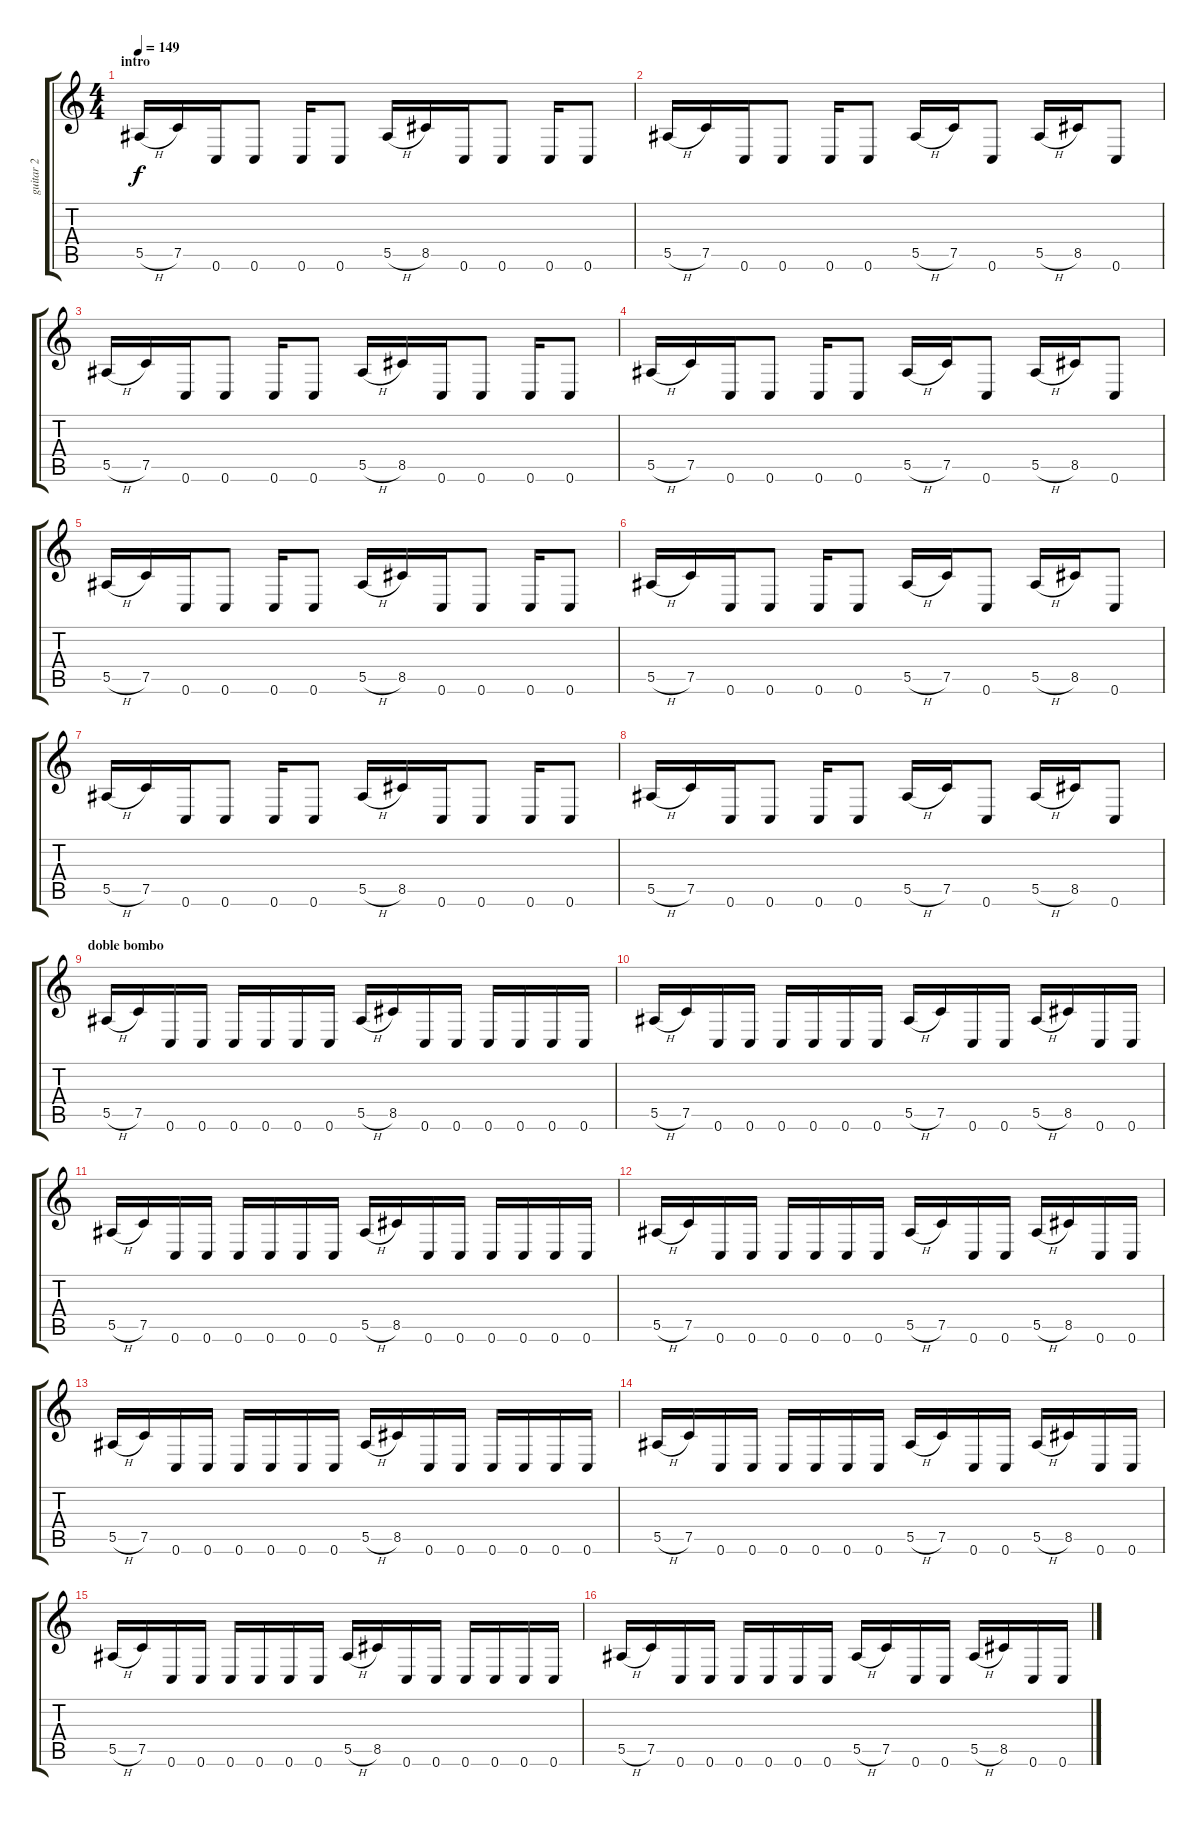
\track ("guitar 2" "guitar 2") {instrument distortionguitar}
\staff {score tabs}
\tuning (C4 G3 Eb3 Bb2 F2 C2) {hide}
\ts (4 4)
\section ("" "intro")
\tempo 149
\clef g2
\ks c
5.5{h}.16{dy f instrument distortionguitar} 7.5.16 0.6.16 0.6.8 0.6.16 0.6.8 5.5{h}.16 8.5.16 0.6.16 0.6.8 0.6.16 0.6.8 |
5.5{h}.16 7.5.16 0.6.16 0.6.8 0.6.16 0.6.8 5.5{h}.16 7.5.16 0.6.8 5.5{h}.16 8.5.16 0.6.8 |
5.5{h}.16 7.5.16 0.6.16 0.6.8 0.6.16 0.6.8 5.5{h}.16 8.5.16 0.6.16 0.6.8 0.6.16 0.6.8 |
5.5{h}.16 7.5.16 0.6.16 0.6.8 0.6.16 0.6.8 5.5{h}.16 7.5.16 0.6.8 5.5{h}.16 8.5.16 0.6.8 |
5.5{h}.16 7.5.16 0.6.16 0.6.8 0.6.16 0.6.8 5.5{h}.16 8.5.16 0.6.16 0.6.8 0.6.16 0.6.8 |
5.5{h}.16 7.5.16 0.6.16 0.6.8 0.6.16 0.6.8 5.5{h}.16 7.5.16 0.6.8 5.5{h}.16 8.5.16 0.6.8 |
5.5{h}.16 7.5.16 0.6.16 0.6.8 0.6.16 0.6.8 5.5{h}.16 8.5.16 0.6.16 0.6.8 0.6.16 0.6.8 |
5.5{h}.16 7.5.16 0.6.16 0.6.8 0.6.16 0.6.8 5.5{h}.16 7.5.16 0.6.8 5.5{h}.16 8.5.16 0.6.8 |
\section ("" "doble bombo")
5.5{h}.16 7.5.16 0.6.16 0.6.16 0.6.16 0.6.16 0.6.16 0.6.16 5.5{h}.16 8.5.16 0.6.16 0.6.16 0.6.16 0.6.16 0.6.16 0.6.16 |
5.5{h}.16 7.5.16 0.6.16 0.6.16 0.6.16 0.6.16 0.6.16 0.6.16 5.5{h}.16 7.5.16 0.6.16 0.6.16 5.5{h}.16 8.5.16 0.6.16 0.6.16 |
5.5{h}.16 7.5.16 0.6.16 0.6.16 0.6.16 0.6.16 0.6.16 0.6.16 5.5{h}.16 8.5.16 0.6.16 0.6.16 0.6.16 0.6.16 0.6.16 0.6.16 |
5.5{h}.16 7.5.16 0.6.16 0.6.16 0.6.16 0.6.16 0.6.16 0.6.16 5.5{h}.16 7.5.16 0.6.16 0.6.16 5.5{h}.16 8.5.16 0.6.16 0.6.16 |
5.5{h}.16 7.5.16 0.6.16 0.6.16 0.6.16 0.6.16 0.6.16 0.6.16 5.5{h}.16 8.5.16 0.6.16 0.6.16 0.6.16 0.6.16 0.6.16 0.6.16 |
5.5{h}.16 7.5.16 0.6.16 0.6.16 0.6.16 0.6.16 0.6.16 0.6.16 5.5{h}.16 7.5.16 0.6.16 0.6.16 5.5{h}.16 8.5.16 0.6.16 0.6.16 |
5.5{h}.16 7.5.16 0.6.16 0.6.16 0.6.16 0.6.16 0.6.16 0.6.16 5.5{h}.16 8.5.16 0.6.16 0.6.16 0.6.16 0.6.16 0.6.16 0.6.16 |
5.5{h}.16 7.5.16 0.6.16 0.6.16 0.6.16 0.6.16 0.6.16 0.6.16 5.5{h}.16 7.5.16 0.6.16 0.6.16 5.5{h}.16 8.5.16 0.6.16 0.6.16
